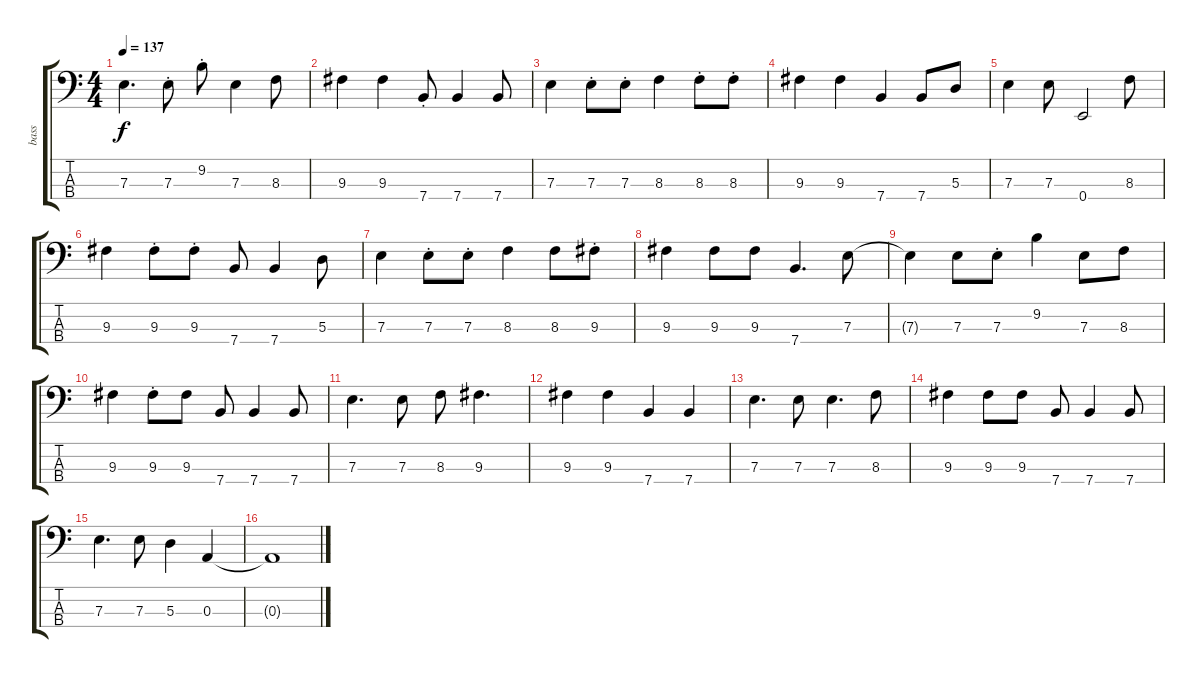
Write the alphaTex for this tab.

\track ("bass" "bass") {instrument electricbasspick}
\staff {score tabs}
\tuning (G2 D2 A1 E1) {hide}
\ts (4 4)
\tempo 137
\clef f4
\ks c
7.3{t}.4{d dy f} 7.3{st}.8 9.2{st}.8 7.3.4 8.3.8 |
9.3.4 9.3.4 7.4{st}.8 7.4.4 7.4.8 |
7.3.4 7.3{st}.8 7.3{st}.8 8.3.4 8.3{st}.8 8.3{st}.8 |
9.3.4 9.3.4 7.4.4 7.4.8 5.3.8 |
7.3.4 7.3.8 0.4.2 8.3.8 |
9.3.4 9.3{st}.8 9.3{st}.8 7.4.8 7.4.4 5.3.8 |
7.3.4 7.3{st}.8 7.3{st}.8 8.3.4 8.3.8 9.3{st}.8 |
9.3.4 9.3.8 9.3.8 7.4.4{d} 7.3.8 |
7.3{t}.4 7.3.8 7.3{st}.8 9.2.4 7.3.8 8.3.8 |
9.3.4 9.3{st}.8 9.3.8 7.4.8 7.4.4 7.4.8 |
7.3.4{d} 7.3.8 8.3.8 9.3.4{d} |
9.3.4 9.3.4 7.4.4 7.4.4 |
7.3.4{d} 7.3.8 7.3.4{d} 8.3.8 |
9.3.4 9.3.8 9.3.8 7.4.8 7.4.4 7.4.8 |
7.3.4{d} 7.3.8 5.3.4 0.3.4 |
0.3{t}.1
